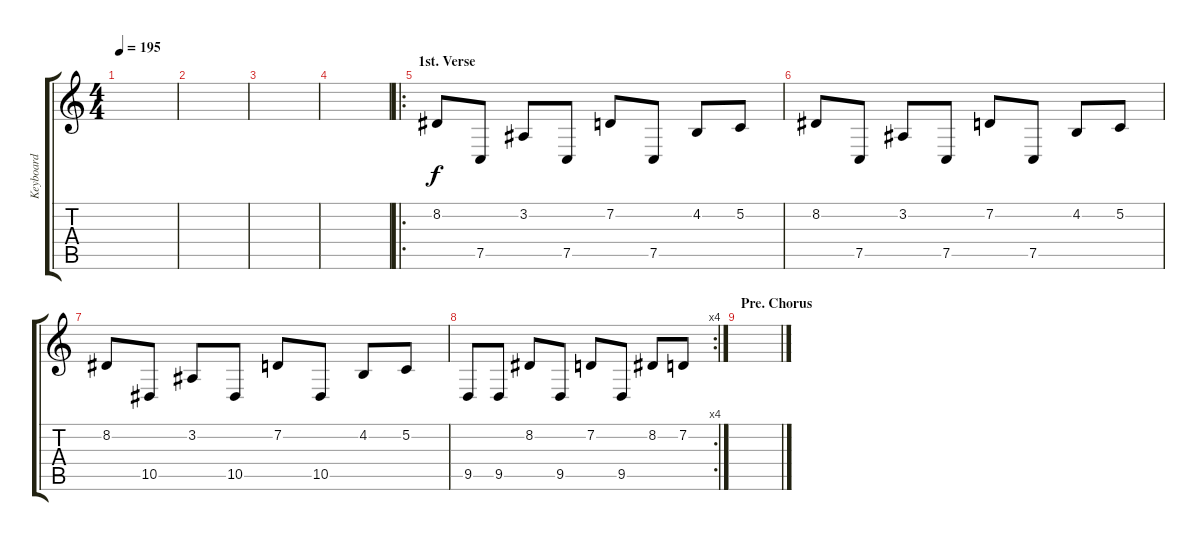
\track ("Keyboard" "Keyboard") {instrument pad3polysynth}
\staff {score tabs}
\tuning (C4 G3 Eb3 Bb2 F2 C2) {hide}
\ts (4 4)
\tempo 195
\clef g2
\ks c
|
|
|
|
\ro
\section ("" "1st. Verse")
8.2.8 7.5.8 3.2.8 7.5.8 7.2.8 7.5.8 4.2.8 5.2.8 |
8.2.8 7.5.8 3.2.8 7.5.8 7.2.8 7.5.8 4.2.8 5.2.8 |
8.2.8 10.5.8 3.2.8 10.5.8 7.2.8 10.5.8 4.2.8 5.2.8 |
\rc 4
9.5.8 9.5.8 8.2.8 9.5.8 7.2.8 9.5.8 8.2.8 7.2.8 |
\section ("" "Pre. Chorus")
